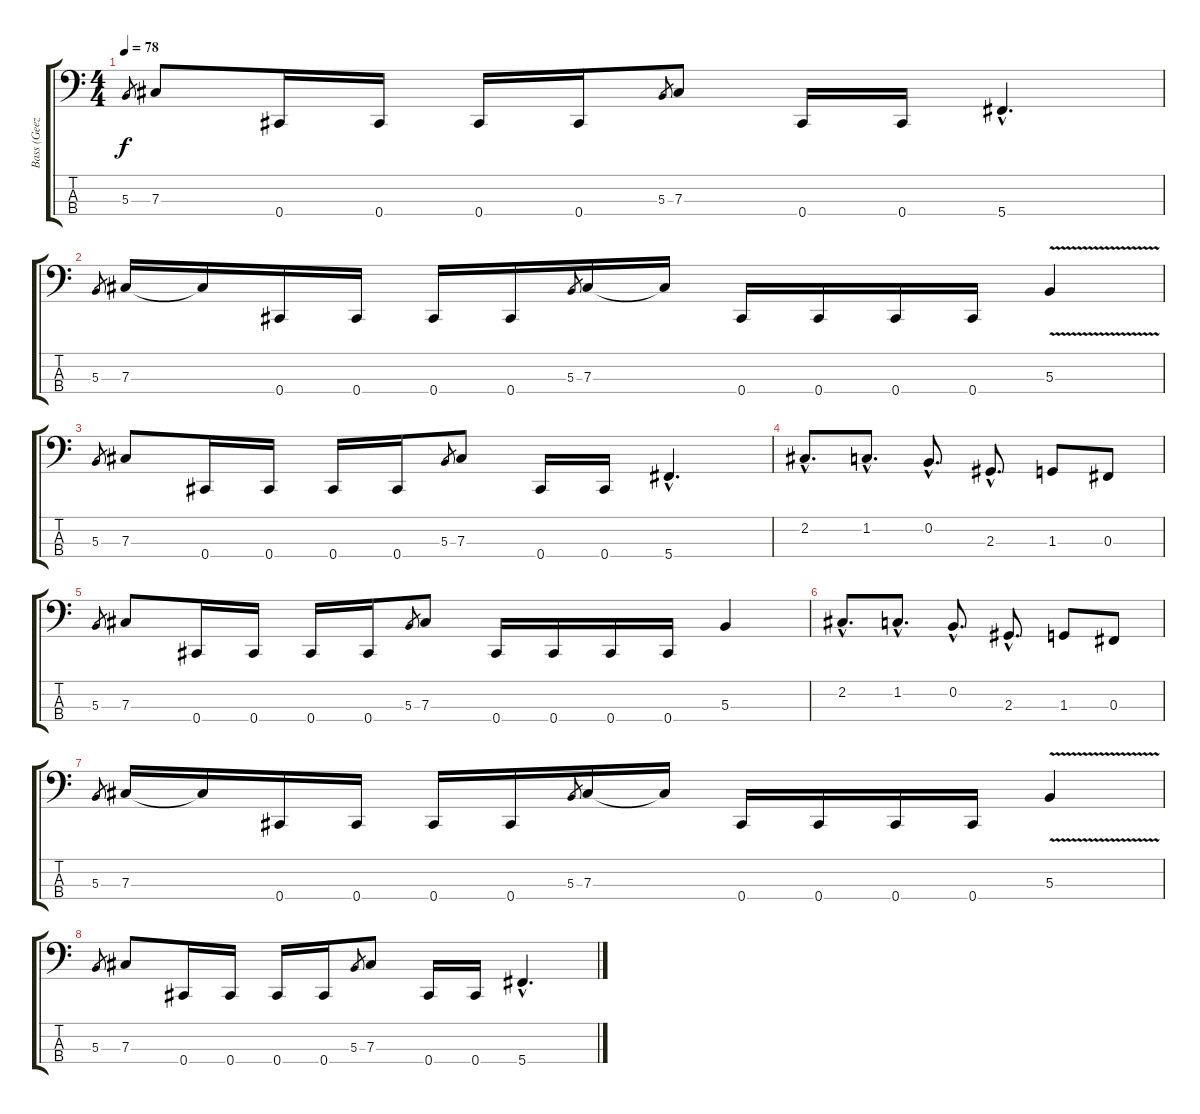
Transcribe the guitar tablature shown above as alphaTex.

\track ("Bass (Geeze Butler)" "Bass (Geez") {instrument electricbassfinger}
\staff {score tabs}
\tuning (E2 B1 Gb1 Db1) {hide}
\ts (4 4)
\tempo 78
\clef f4
\ks c
5.3.8{gr dy f} 7.3.8 0.4.16 0.4.16 0.4.16 0.4.16 5.3.8{gr} 7.3.8 0.4.16 0.4.16 5.4{hac}.4{d} |
5.3.8{gr} 7.3.16 7.3{t}.16 0.4.16 0.4.16 0.4.16 0.4.16 5.3.8{gr} 7.3.16 7.3{t}.16 0.4.16 0.4.16 0.4.16 0.4.16 5.3{v}.4 |
5.3.8{gr} 7.3.8 0.4.16 0.4.16 0.4.16 0.4.16 5.3.8{gr} 7.3.8 0.4.16 0.4.16 5.4{hac}.4{d} |
2.2{hac}.8{d} 1.2{hac}.8{d} 0.2{hac}.8{d} 2.3{hac}.8{d} 1.3.8 0.3.8 |
5.3.8{gr} 7.3.8 0.4.16 0.4.16 0.4.16 0.4.16 5.3.8{gr} 7.3.8 0.4.16 0.4.16 0.4.16 0.4.16 5.3.4 |
2.2{hac}.8{d} 1.2{hac}.8{d} 0.2{hac}.8{d} 2.3{hac}.8{d} 1.3.8 0.3.8 |
5.3.8{gr} 7.3.16 7.3{t}.16 0.4.16 0.4.16 0.4.16 0.4.16 5.3.8{gr} 7.3.16 7.3{t}.16 0.4.16 0.4.16 0.4.16 0.4.16 5.3{v}.4 |
5.3.8{gr} 7.3.8 0.4.16 0.4.16 0.4.16 0.4.16 5.3.8{gr} 7.3.8 0.4.16 0.4.16 5.4{hac}.4{d}
